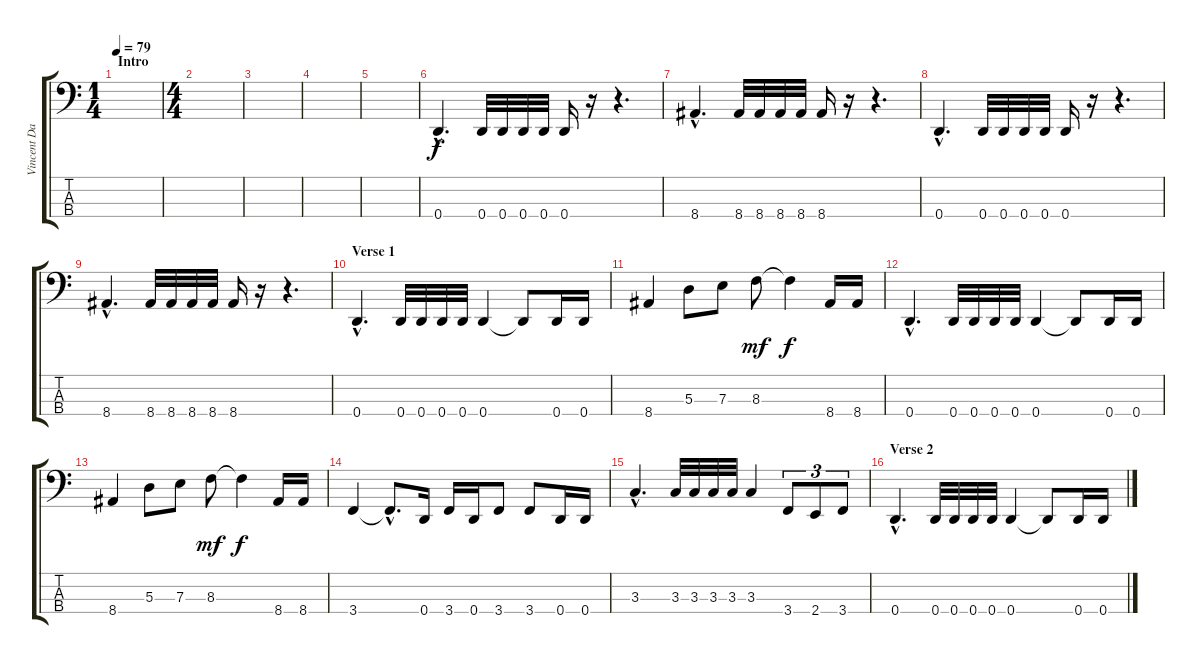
\track ("Vincent Danhier" "Vincent Da") {instrument electricbassfinger}
\staff {score tabs}
\tuning (G2 D2 A1 D1) {hide}
\ts (1 4)
\section ("" "Intro")
\tempo 79
\clef f4
\ks c
|
\ts (4 4)
|
|
|
|
0.4{hac}.4{d} 0.4.32 0.4.32 0.4.32 0.4.32 0.4.16 r.16 r.4{d} |
8.4{hac}.4{d} 8.4.32 8.4.32 8.4.32 8.4.32 8.4.16 r.16 r.4{d} |
0.4{hac}.4{d} 0.4.32 0.4.32 0.4.32 0.4.32 0.4.16 r.16 r.4{d} |
8.4{hac}.4{d} 8.4.32 8.4.32 8.4.32 8.4.32 8.4.16 r.16 r.4{d} |
\section ("" "Verse 1")
0.4{hac}.4{d} 0.4.32 0.4.32 0.4.32 0.4.32 0.4.4 0.4{t}.8 0.4.16 0.4.16 |
8.4.4 5.3.8 7.3.8 8.3.8{dy mf} 8.3{t}.4{dy f} 8.4.16 8.4.16 |
0.4{hac}.4{d} 0.4.32 0.4.32 0.4.32 0.4.32 0.4.4 0.4{t}.8 0.4.16 0.4.16 |
8.4.4 5.3.8 7.3.8 8.3.8{dy mf} 8.3{t}.4{dy f} 8.4.16 8.4.16 |
3.4.4 3.4{hac t}.8{d} 0.4.16 3.4.16 0.4.16 3.4.8 3.4.8 0.4.16 0.4.16 |
3.3{hac}.4{d} 3.3.32 3.3.32 3.3.32 3.3.32 3.3.4 3.4.8{tu (3 2)} 2.4.8{tu (3 2)} 3.4.8{tu (3 2)} |
\section ("" "Verse 2")
0.4{hac}.4{d} 0.4.32 0.4.32 0.4.32 0.4.32 0.4.4 0.4{t}.8 0.4.16 0.4.16
